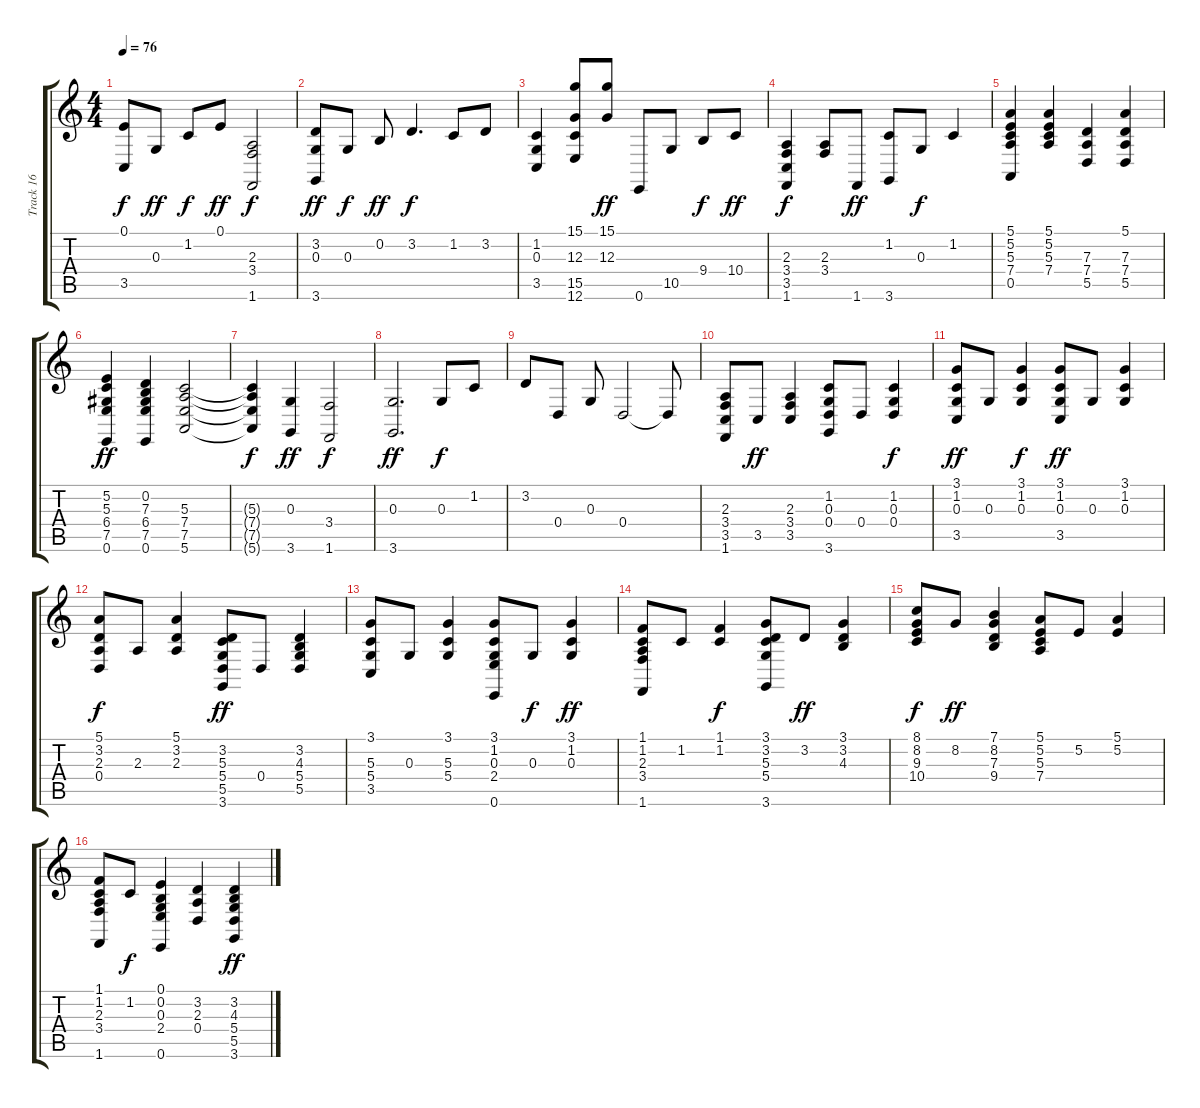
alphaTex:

\track ("Track 16" "Track 16") {instrument brightacousticpiano}
\staff {score tabs}
\tuning (E4 B3 G3 D3 A2 E2) {hide}
\ts (4 4)
\tempo 76
\clef g2
\ks c
(0.1 3.5).8{dy f} 0.3.8{dy ff} 1.2.8{dy f} 0.1.8{dy ff} (2.3 3.4 1.6).2{dy f} |
(3.2 0.3 3.6).8{dy ff} 0.3.8{dy f} 0.2.8{dy ff} 3.2.4{d dy f} 1.2.8 3.2.8 |
(1.2 0.3 3.5).4 (15.1 12.3 15.5 12.6).8 (15.1 12.3).8{dy ff} 0.6.8 10.5.8 9.4.8{dy f} 10.4.8{dy ff} |
(2.3 3.4 3.5 1.6).4{dy f} (2.3 3.4).8 1.6.8{dy ff} (1.2 3.6).8 0.3.8{dy f} 1.2.4 |
(5.1 5.2 5.3 7.4 0.5).4 (5.1 5.2 5.3 7.4).4 (7.3 7.4 5.5).4 (5.1 7.3 7.4 5.5).4 |
(5.2 5.3 6.4 7.5 0.6).4{dy ff} (0.2 7.3 6.4 7.5 0.6).4 (5.3 7.4 7.5 5.6).2 |
(5.3{t} 7.4{t} 7.5{t} 5.6{t}).4{dy f} (0.3 3.6).4{dy ff} (3.4 1.6).2{dy f} |
(0.3 3.6).2{d dy ff} 0.3.8{dy f} 1.2.8 |
3.2.8 0.4.8 0.3.8 0.4.2 0.4{t}.8 |
(2.3 3.4 3.5 1.6).8 3.5.8{dy ff} (2.3 3.4 3.5).4 (1.2 0.3 0.4 3.6).8 0.4.8 (1.2 0.3 0.4).4{dy f} |
(3.1 1.2 0.3 3.5).8{dy ff} 0.3.8 (3.1 1.2 0.3).4{dy f} (3.1 1.2 0.3 3.5).8{dy ff} 0.3.8 (3.1 1.2 0.3).4 |
(5.1 3.2 2.3 0.4).8{dy f} 2.3.8 (5.1 3.2 2.3).4 (3.2 5.3 5.4 5.5 3.6).8{dy ff} 0.4.8 (3.2 4.3 5.4 5.5).4 |
(3.1 5.3 5.4 3.5).8 0.3.8 (3.1 5.3 5.4).4 (3.1 1.2 0.3 2.4 0.6).8 0.3.8{dy f} (3.1 1.2 0.3).4{dy ff} |
(1.1 1.2 2.3 3.4 1.6).8 1.2.8 (1.1 1.2).4{dy f} (3.1 3.2 5.3 5.4 3.6).8 3.2.8{dy ff} (3.1 3.2 4.3).4 |
(8.1 8.2 9.3 10.4).8{dy f} 8.2.8{dy ff} (7.1 8.2 7.3 9.4).4 (5.1 5.2 5.3 7.4).8 5.2.8 (5.1 5.2).4 |
(1.1 1.2 2.3 3.4 1.6).8 1.2.8{dy f} (0.1 0.2 0.3 2.4 0.6).4 (3.2 2.3 0.4).4 (3.2 4.3 5.4 5.5 3.6).4{dy ff}
